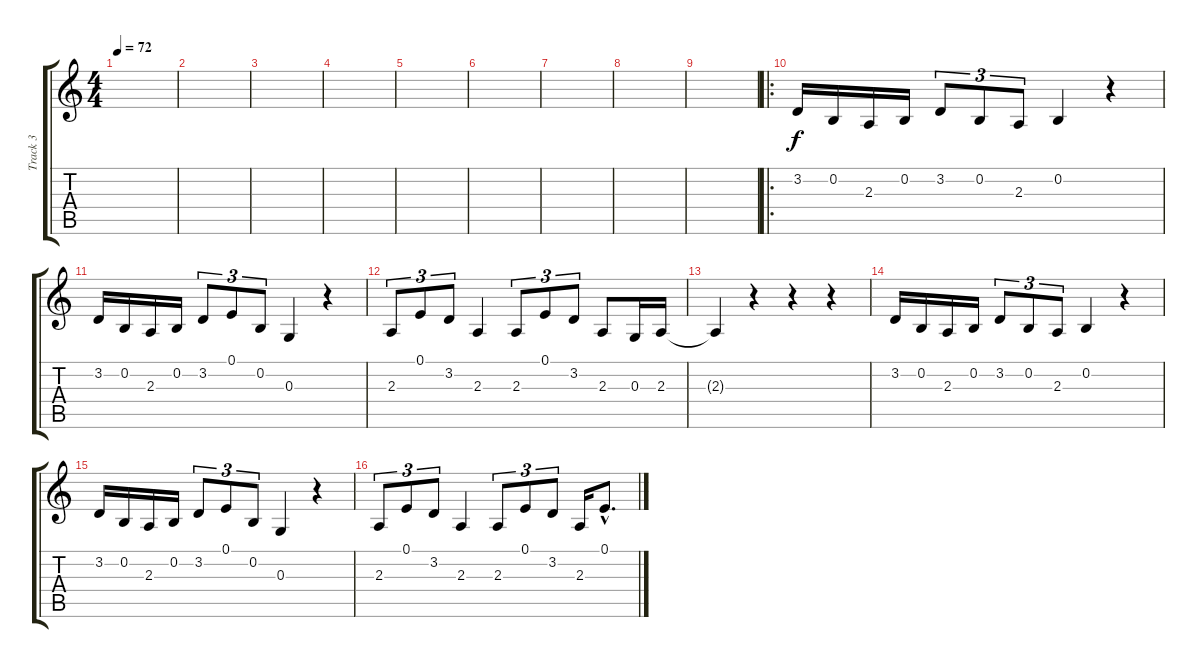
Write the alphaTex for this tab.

\track ("Track 3" "Track 3") {instrument synthvoice}
\staff {score tabs}
\tuning (E4 B3 G3 D3 A2 E2) {hide}
\ts (4 4)
\tempo 72
\clef g2
\ks c
|
|
|
|
|
|
|
|
|
\ro
3.2.16 0.2.16 2.3.16 0.2.16 3.2.8{tu (3 2)} 0.2.8{tu (3 2)} 2.3.8{tu (3 2)} 0.2.4 r.4 |
3.2.16 0.2.16 2.3.16 0.2.16 3.2.8{tu (3 2)} 0.1.8{tu (3 2)} 0.2.8{tu (3 2)} 0.3.4 r.4 |
2.3.8{tu (3 2)} 0.1.8{tu (3 2)} 3.2.8{tu (3 2)} 2.3.4 2.3.8{tu (3 2)} 0.1.8{tu (3 2)} 3.2.8{tu (3 2)} 2.3.8 0.3.16 2.3.16 |
2.3{t}.4 r.4 r.4 r.4 |
3.2.16 0.2.16 2.3.16 0.2.16 3.2.8{tu (3 2)} 0.2.8{tu (3 2)} 2.3.8{tu (3 2)} 0.2.4 r.4 |
3.2.16 0.2.16 2.3.16 0.2.16 3.2.8{tu (3 2)} 0.1.8{tu (3 2)} 0.2.8{tu (3 2)} 0.3.4 r.4 |
2.3.8{tu (3 2)} 0.1.8{tu (3 2)} 3.2.8{tu (3 2)} 2.3.4 2.3.8{tu (3 2)} 0.1.8{tu (3 2)} 3.2.8{tu (3 2)} 2.3.16 0.1{hac}.8{d}
